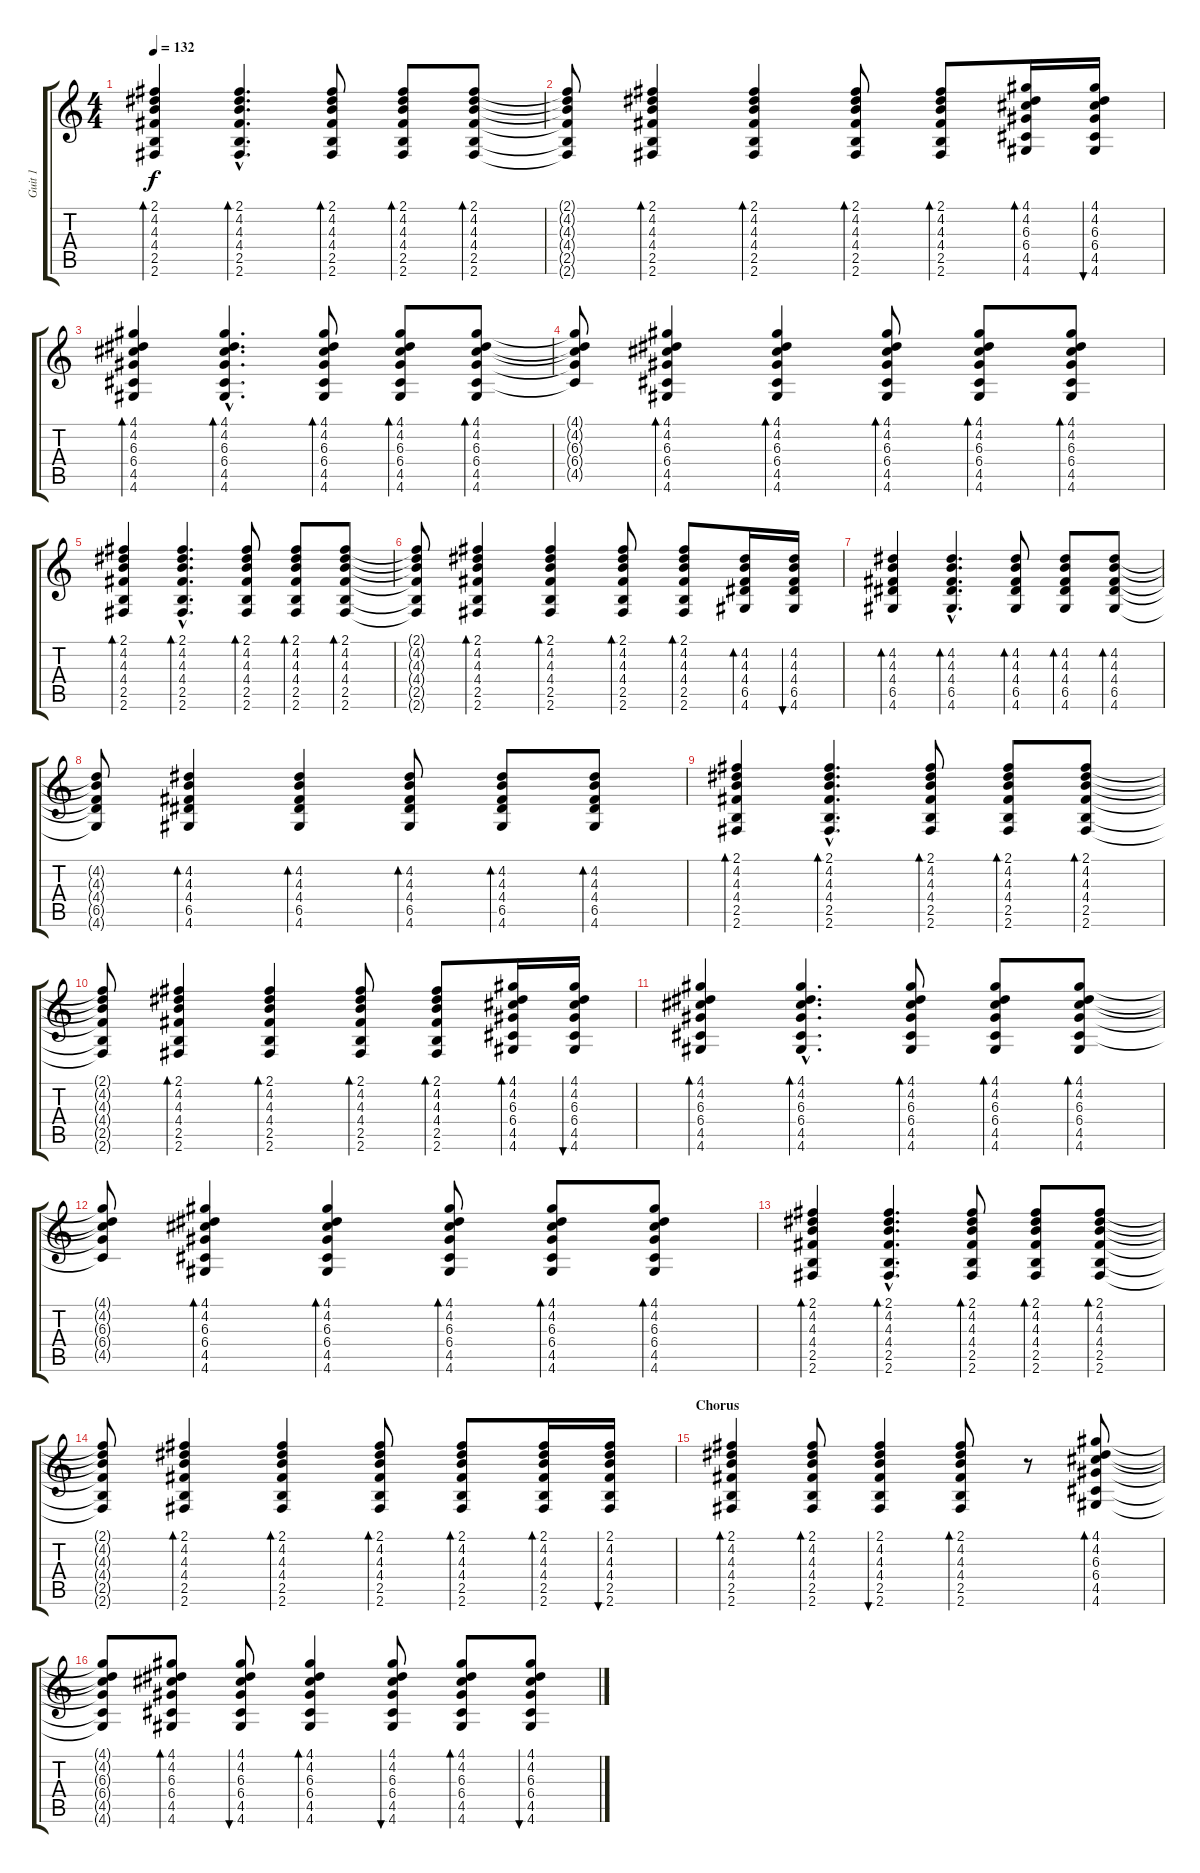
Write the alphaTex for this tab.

\track ("Guit 1" "Guit 1") {instrument distortionguitar}
\staff {score tabs}
\tuning (E4 B3 G3 D3 A2 E2) {hide}
\ts (4 4)
\tempo 132
\clef g2
\ks c
(2.1 4.2 4.3 4.4 2.5 2.6).4{bd 30 dy f} (2.1{hac} 4.2{hac} 4.3{hac} 4.4{hac} 2.5{hac} 2.6{hac}).4{d bd 30} (2.1 4.2 4.3 4.4 2.5 2.6).8{bd 30} (2.1 4.2 4.3 4.4 2.5 2.6).8{bd 30} (2.1 4.2 4.3 4.4 2.5 2.6).8{bd 30} |
(2.1{t} 4.2{t} 4.3{t} 4.4{t} 2.5{t} 2.6{t}).8 (2.1 4.2 4.3 4.4 2.5 2.6).4{bd 30} (2.1 4.2 4.3 4.4 2.5 2.6).4{bd 30} (2.1 4.2 4.3 4.4 2.5 2.6).8{bd 30} (2.1 4.2 4.3 4.4 2.5 2.6).8{bd 30} (4.1 4.2 6.3 6.4 4.5 4.6).16{bd 30} (4.1 4.2 6.3 6.4 4.5 4.6).16{bu 30} |
(4.1 4.2 6.3 6.4 4.5 4.6).4{bd 30} (4.1{hac} 4.2{hac} 6.3{hac} 6.4{hac} 4.5{hac} 4.6{hac}).4{d bd 30} (4.1 4.2 6.3 6.4 4.5 4.6).8{bd 30} (4.1 4.2 6.3 6.4 4.5 4.6).8{bd 30} (4.1 4.2 6.3 6.4 4.5 4.6).8{bd 30} |
(4.1{t} 4.2{t} 6.3{t} 6.4{t} 4.5{t}).8 (4.1 4.2 6.3 6.4 4.5 4.6).4{bd 30} (4.1 4.2 6.3 6.4 4.5 4.6).4{bd 30} (4.1 4.2 6.3 6.4 4.5 4.6).8{bd 30} (4.1 4.2 6.3 6.4 4.5 4.6).8{bd 30} (4.1 4.2 6.3 6.4 4.5 4.6).8{bd 30} |
(2.1 4.2 4.3 4.4 2.5 2.6).4{bd 30} (2.1{hac} 4.2{hac} 4.3{hac} 4.4{hac} 2.5{hac} 2.6{hac}).4{d bd 30} (2.1 4.2 4.3 4.4 2.5 2.6).8{bd 30} (2.1 4.2 4.3 4.4 2.5 2.6).8{bd 30} (2.1 4.2 4.3 4.4 2.5 2.6).8{bd 30} |
(2.1{t} 4.2{t} 4.3{t} 4.4{t} 2.5{t} 2.6{t}).8 (2.1 4.2 4.3 4.4 2.5 2.6).4{bd 30} (2.1 4.2 4.3 4.4 2.5 2.6).4{bd 30} (2.1 4.2 4.3 4.4 2.5 2.6).8{bd 30} (2.1 4.2 4.3 4.4 2.5 2.6).8{bd 30} (4.2 4.3 4.4 6.5 4.6).16{bd 30} (4.2 4.3 4.4 6.5 4.6).16{bu 30} |
(4.2 4.3 4.4 6.5 4.6).4{bd 30} (4.2{hac} 4.3{hac} 4.4{hac} 6.5{hac} 4.6{hac}).4{d bd 30} (4.2 4.3 4.4 6.5 4.6).8{bd 30} (4.2 4.3 4.4 6.5 4.6).8{bd 30} (4.2 4.3 4.4 6.5 4.6).8{bd 30} |
(4.2{t} 4.3{t} 4.4{t} 6.5{t} 4.6{t}).8 (4.2 4.3 4.4 6.5 4.6).4{bd 30} (4.2 4.3 4.4 6.5 4.6).4{bd 30} (4.2 4.3 4.4 6.5 4.6).8{bd 30} (4.2 4.3 4.4 6.5 4.6).8{bd 30} (4.2 4.3 4.4 6.5 4.6).8{bd 30} |
(2.1 4.2 4.3 4.4 2.5 2.6).4{bd 30} (2.1{hac} 4.2{hac} 4.3{hac} 4.4{hac} 2.5{hac} 2.6{hac}).4{d bd 30} (2.1 4.2 4.3 4.4 2.5 2.6).8{bd 30} (2.1 4.2 4.3 4.4 2.5 2.6).8{bd 30} (2.1 4.2 4.3 4.4 2.5 2.6).8{bd 30} |
(2.1{t} 4.2{t} 4.3{t} 4.4{t} 2.5{t} 2.6{t}).8 (2.1 4.2 4.3 4.4 2.5 2.6).4{bd 30} (2.1 4.2 4.3 4.4 2.5 2.6).4{bd 30} (2.1 4.2 4.3 4.4 2.5 2.6).8{bd 30} (2.1 4.2 4.3 4.4 2.5 2.6).8{bd 30} (4.1 4.2 6.3 6.4 4.5 4.6).16{bd 30} (4.1 4.2 6.3 6.4 4.5 4.6).16{bu 30} |
(4.1 4.2 6.3 6.4 4.5 4.6).4{bd 30} (4.1{hac} 4.2{hac} 6.3{hac} 6.4{hac} 4.5{hac} 4.6{hac}).4{d bd 30} (4.1 4.2 6.3 6.4 4.5 4.6).8{bd 30} (4.1 4.2 6.3 6.4 4.5 4.6).8{bd 30} (4.1 4.2 6.3 6.4 4.5 4.6).8{bd 30} |
(4.1{t} 4.2{t} 6.3{t} 6.4{t} 4.5{t}).8 (4.1 4.2 6.3 6.4 4.5 4.6).4{bd 30} (4.1 4.2 6.3 6.4 4.5 4.6).4{bd 30} (4.1 4.2 6.3 6.4 4.5 4.6).8{bd 30} (4.1 4.2 6.3 6.4 4.5 4.6).8{bd 30} (4.1 4.2 6.3 6.4 4.5 4.6).8{bd 30} |
(2.1 4.2 4.3 4.4 2.5 2.6).4{bd 30} (2.1{hac} 4.2{hac} 4.3{hac} 4.4{hac} 2.5{hac} 2.6{hac}).4{d bd 30} (2.1 4.2 4.3 4.4 2.5 2.6).8{bd 30} (2.1 4.2 4.3 4.4 2.5 2.6).8{bd 30} (2.1 4.2 4.3 4.4 2.5 2.6).8{bd 30} |
(2.1{t} 4.2{t} 4.3{t} 4.4{t} 2.5{t} 2.6{t}).8 (2.1 4.2 4.3 4.4 2.5 2.6).4{bd 30} (2.1 4.2 4.3 4.4 2.5 2.6).4{bd 30} (2.1 4.2 4.3 4.4 2.5 2.6).8{bd 30} (2.1 4.2 4.3 4.4 2.5 2.6).8{bd 30} (2.1 4.2 4.3 4.4 2.5 2.6).16{bd 30 volume 12} (2.1 4.2 4.3 4.4 2.5 2.6).16{bu 30} |
\section ("" "Chorus")
(2.1 4.2 4.3 4.4 2.5 2.6).4{bd 30} (2.1 4.2 4.3 4.4 2.5 2.6).8{bd 30} (2.1 4.2 4.3 4.4 2.5 2.6).4{bu 30} (2.1 4.2 4.3 4.4 2.5 2.6).8{bd 30} r.8 (4.1 4.2 6.3 6.4 4.5 4.6).8{bd 30} |
(4.1{t} 4.2{t} 6.3{t} 6.4{t} 4.5{t} 4.6{t}).8 (4.1 4.2 6.3 6.4 4.5 4.6).8{bd 30} (4.1 4.2 6.3 6.4 4.5 4.6).8{bu 30} (4.1 4.2 6.3 6.4 4.5 4.6).4{bd 30} (4.1 4.2 6.3 6.4 4.5 4.6).8{bu 30} (4.1 4.2 6.3 6.4 4.5 4.6).8{bd 30} (4.1 4.2 6.3 6.4 4.5 4.6).8{bu 30}
